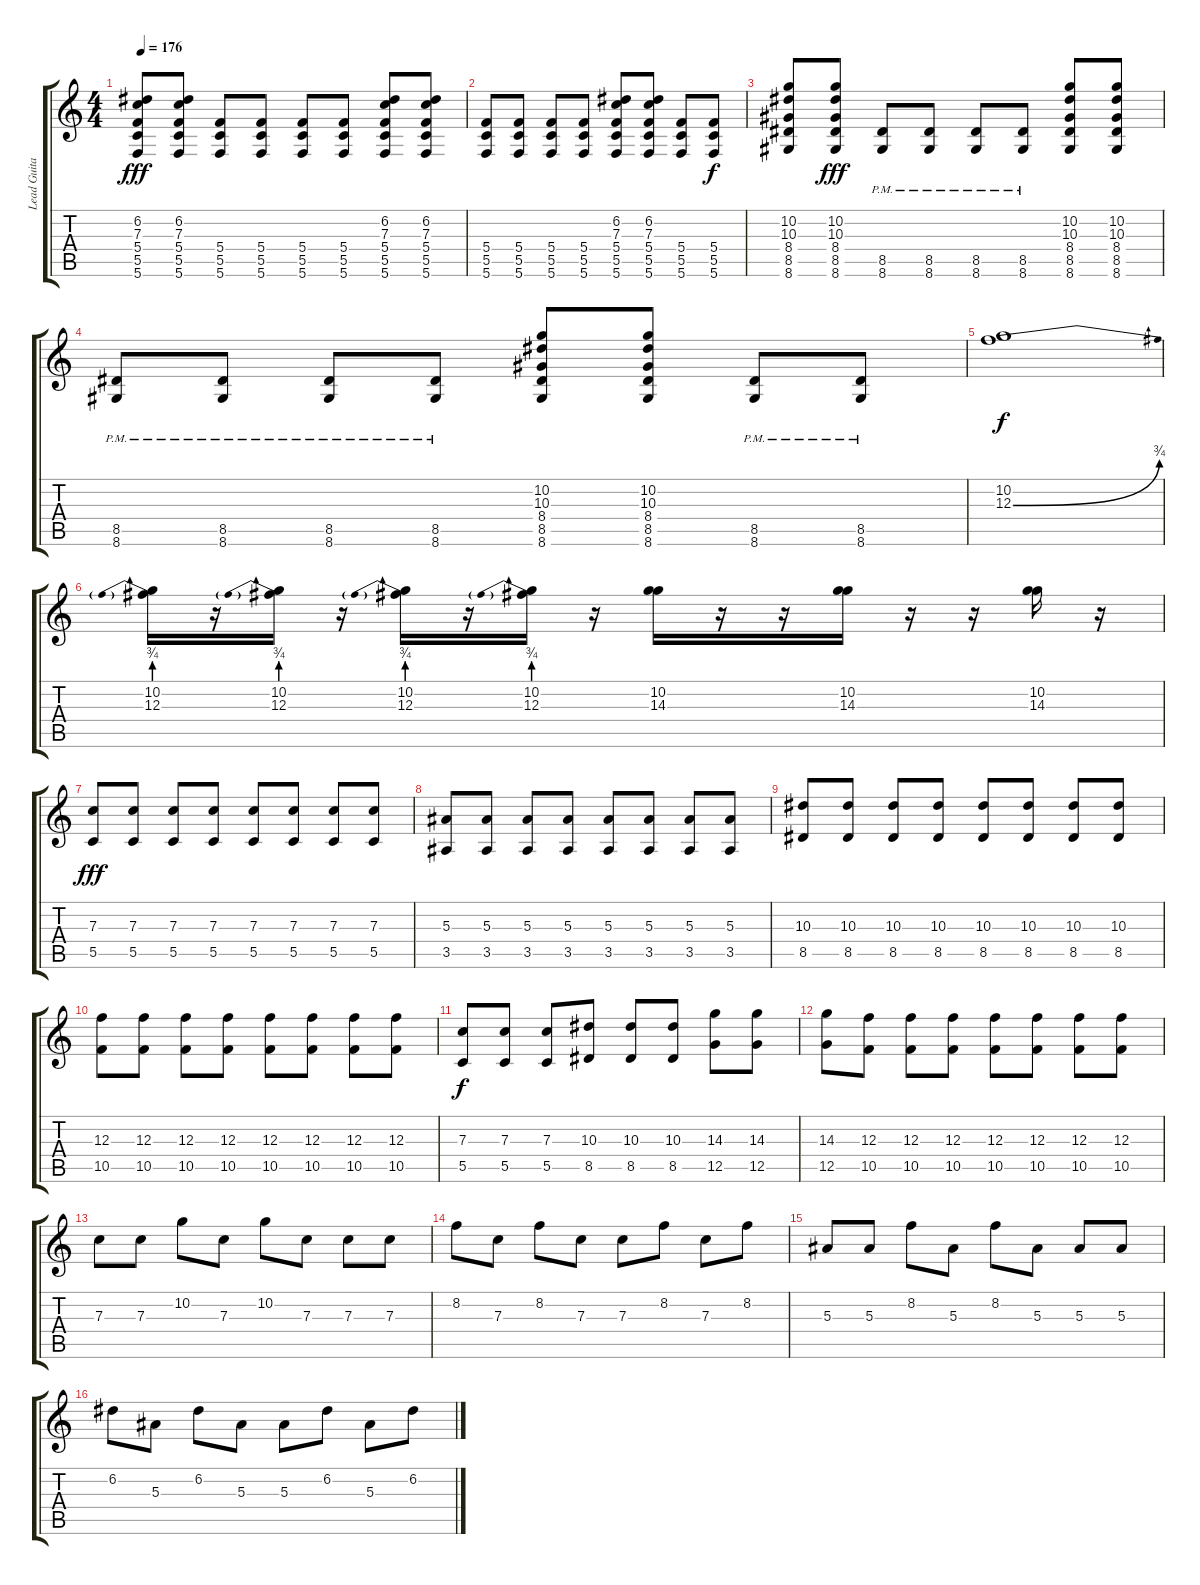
\track ("Lead Guitar" "Lead Guita") {instrument overdrivenguitar}
\staff {score tabs}
\tuning (D4 A3 F3 C3 G2 C2) {hide}
\ts (4 4)
\tempo 176
\clef g2
\ks c
(6.2 7.3 5.4 5.5 5.6).8{dy fff} (6.2 7.3 5.4 5.5 5.6).8 (5.4 5.5 5.6).8 (5.4 5.5 5.6).8 (5.4 5.5 5.6).8 (5.4 5.5 5.6).8 (6.2 7.3 5.4 5.5 5.6).8 (6.2 7.3 5.4 5.5 5.6).8 |
(5.4 5.5 5.6).8 (5.4 5.5 5.6).8 (5.4 5.5 5.6).8 (5.4 5.5 5.6).8 (6.2 7.3 5.4 5.5 5.6).8 (6.2 7.3 5.4 5.5 5.6).8 (5.4 5.5 5.6).8 (5.4 5.5 5.6).8{dy f} |
(10.2 10.3 8.4 8.5 8.6).8 (10.2 10.3 8.4 8.5 8.6).8{dy fff} (8.5{pm} 8.6{pm}).8 (8.5{pm} 8.6{pm}).8 (8.5{pm} 8.6{pm}).8 (8.5{pm} 8.6{pm}).8 (10.2 10.3 8.4 8.5 8.6).8 (10.2 10.3 8.4 8.5 8.6).8 |
(8.5{pm} 8.6{pm}).8 (8.5{pm} 8.6{pm}).8 (8.5{pm} 8.6{pm}).8 (8.5{pm} 8.6{pm}).8 (10.2 10.3 8.4 8.5 8.6).8 (10.2 10.3 8.4 8.5 8.6).8 (8.5{pm} 8.6{pm}).8 (8.5{pm} 8.6{pm}).8 |
(10.2 12.3{be (bend 0 0 60 3)}).1{dy f} |
(10.2 12.3{be (prebend 0 3 60 3)}).16 r.16 (10.2 12.3{be (prebend 0 3 60 3)}).16 r.16 (10.2 12.3{be (prebend 0 3 60 3)}).16 r.16 (10.2 12.3{be (prebend 0 3 60 3)}).16 r.16 (10.2 14.3).16 r.16 r.16 (10.2 14.3).16 r.16 r.16 (10.2 14.3).16 r.16 |
(7.3 5.5).8{dy fff} (7.3 5.5).8 (7.3 5.5).8 (7.3 5.5).8 (7.3 5.5).8 (7.3 5.5).8 (7.3 5.5).8 (7.3 5.5).8 |
(5.3 3.5).8 (5.3 3.5).8 (5.3 3.5).8 (5.3 3.5).8 (5.3 3.5).8 (5.3 3.5).8 (5.3 3.5).8 (5.3 3.5).8 |
(10.3 8.5).8 (10.3 8.5).8 (10.3 8.5).8 (10.3 8.5).8 (10.3 8.5).8 (10.3 8.5).8 (10.3 8.5).8 (10.3 8.5).8 |
(12.3 10.5).8 (12.3 10.5).8 (12.3 10.5).8 (12.3 10.5).8 (12.3 10.5).8 (12.3 10.5).8 (12.3 10.5).8 (12.3 10.5).8 |
(7.3 5.5).8{dy f} (7.3 5.5).8 (7.3 5.5).8 (10.3 8.5).8 (10.3 8.5).8 (10.3 8.5).8 (14.3 12.5).8 (14.3 12.5).8 |
(14.3 12.5).8 (12.3 10.5).8 (12.3 10.5).8 (12.3 10.5).8 (12.3 10.5).8 (12.3 10.5).8 (12.3 10.5).8 (12.3 10.5).8 |
7.3.8 7.3.8 10.2.8 7.3.8 10.2.8 7.3.8 7.3.8 7.3.8 |
8.2.8 7.3.8 8.2.8 7.3.8 7.3.8 8.2.8 7.3.8 8.2.8 |
5.3.8 5.3.8 8.2.8 5.3.8 8.2.8 5.3.8 5.3.8 5.3.8 |
6.2.8 5.3.8 6.2.8 5.3.8 5.3.8 6.2.8 5.3.8 6.2.8
